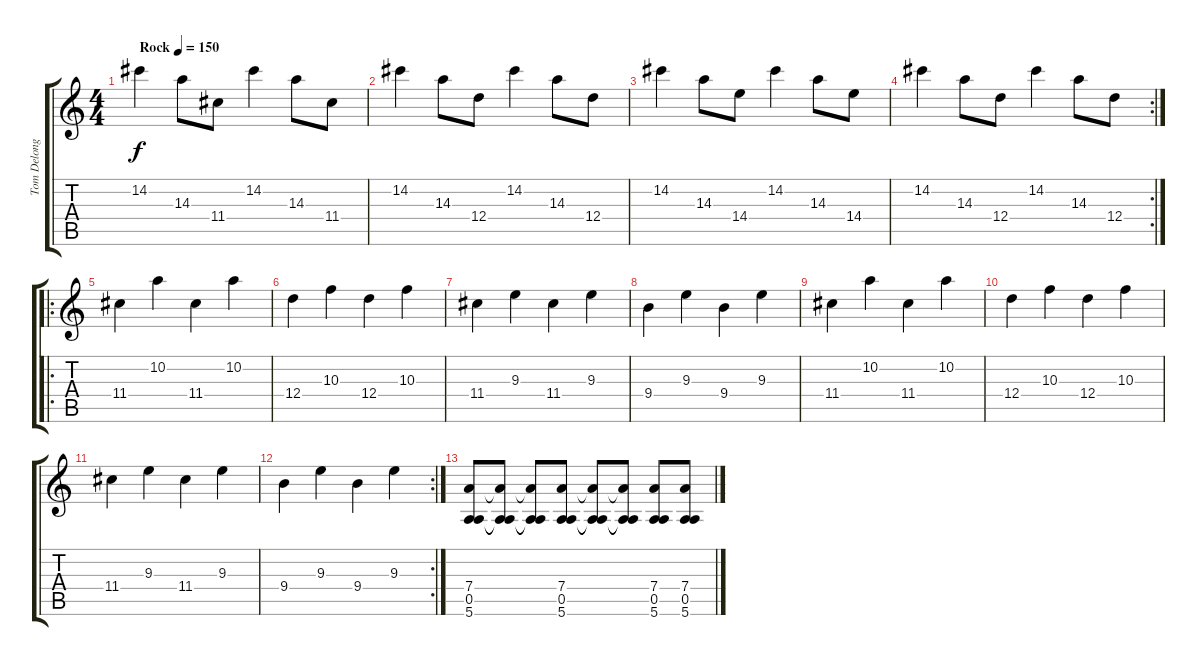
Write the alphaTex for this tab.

\track ("Tom Delonge" "Tom Delong") {instrument electricguitarclean}
\staff {score tabs}
\tuning (E4 B3 G3 D3 A2 E2) {hide}
\ts (4 4)
\tempo (150 "Rock")
\clef g2
\ks c
14.2.4{dy f instrument electricguitarclean} 14.3.8 11.4.8 14.2.4 14.3.8 11.4.8 |
14.2.4 14.3.8 12.4.8 14.2.4 14.3.8 12.4.8 |
14.2.4 14.3.8 14.4.8 14.2.4 14.3.8 14.4.8 |
\rc 2
14.2.4 14.3.8 12.4.8 14.2.4 14.3.8 12.4.8 |
\ro
11.4.4 10.2.4 11.4.4 10.2.4 |
12.4.4 10.3.4 12.4.4 10.3.4 |
11.4.4 9.3.4 11.4.4 9.3.4 |
9.4.4 9.3.4 9.4.4 9.3.4 |
11.4.4 10.2.4 11.4.4 10.2.4 |
12.4.4 10.3.4 12.4.4 10.3.4 |
11.4.4 9.3.4 11.4.4 9.3.4 |
\rc 2
9.4.4 9.3.4 9.4.4 9.3.4 |
(7.4 0.5 5.6).8 (7.4{t} 0.5{t} 5.6{t}).8 (7.4{t} 0.5{t} 5.6{t}).8 (7.4 0.5 5.6).8 (7.4{t} 0.5{t} 5.6{t}).8 (7.4{t} 0.5{t} 5.6{t}).8 (7.4 0.5 5.6).8 (7.4 0.5 5.6).8
